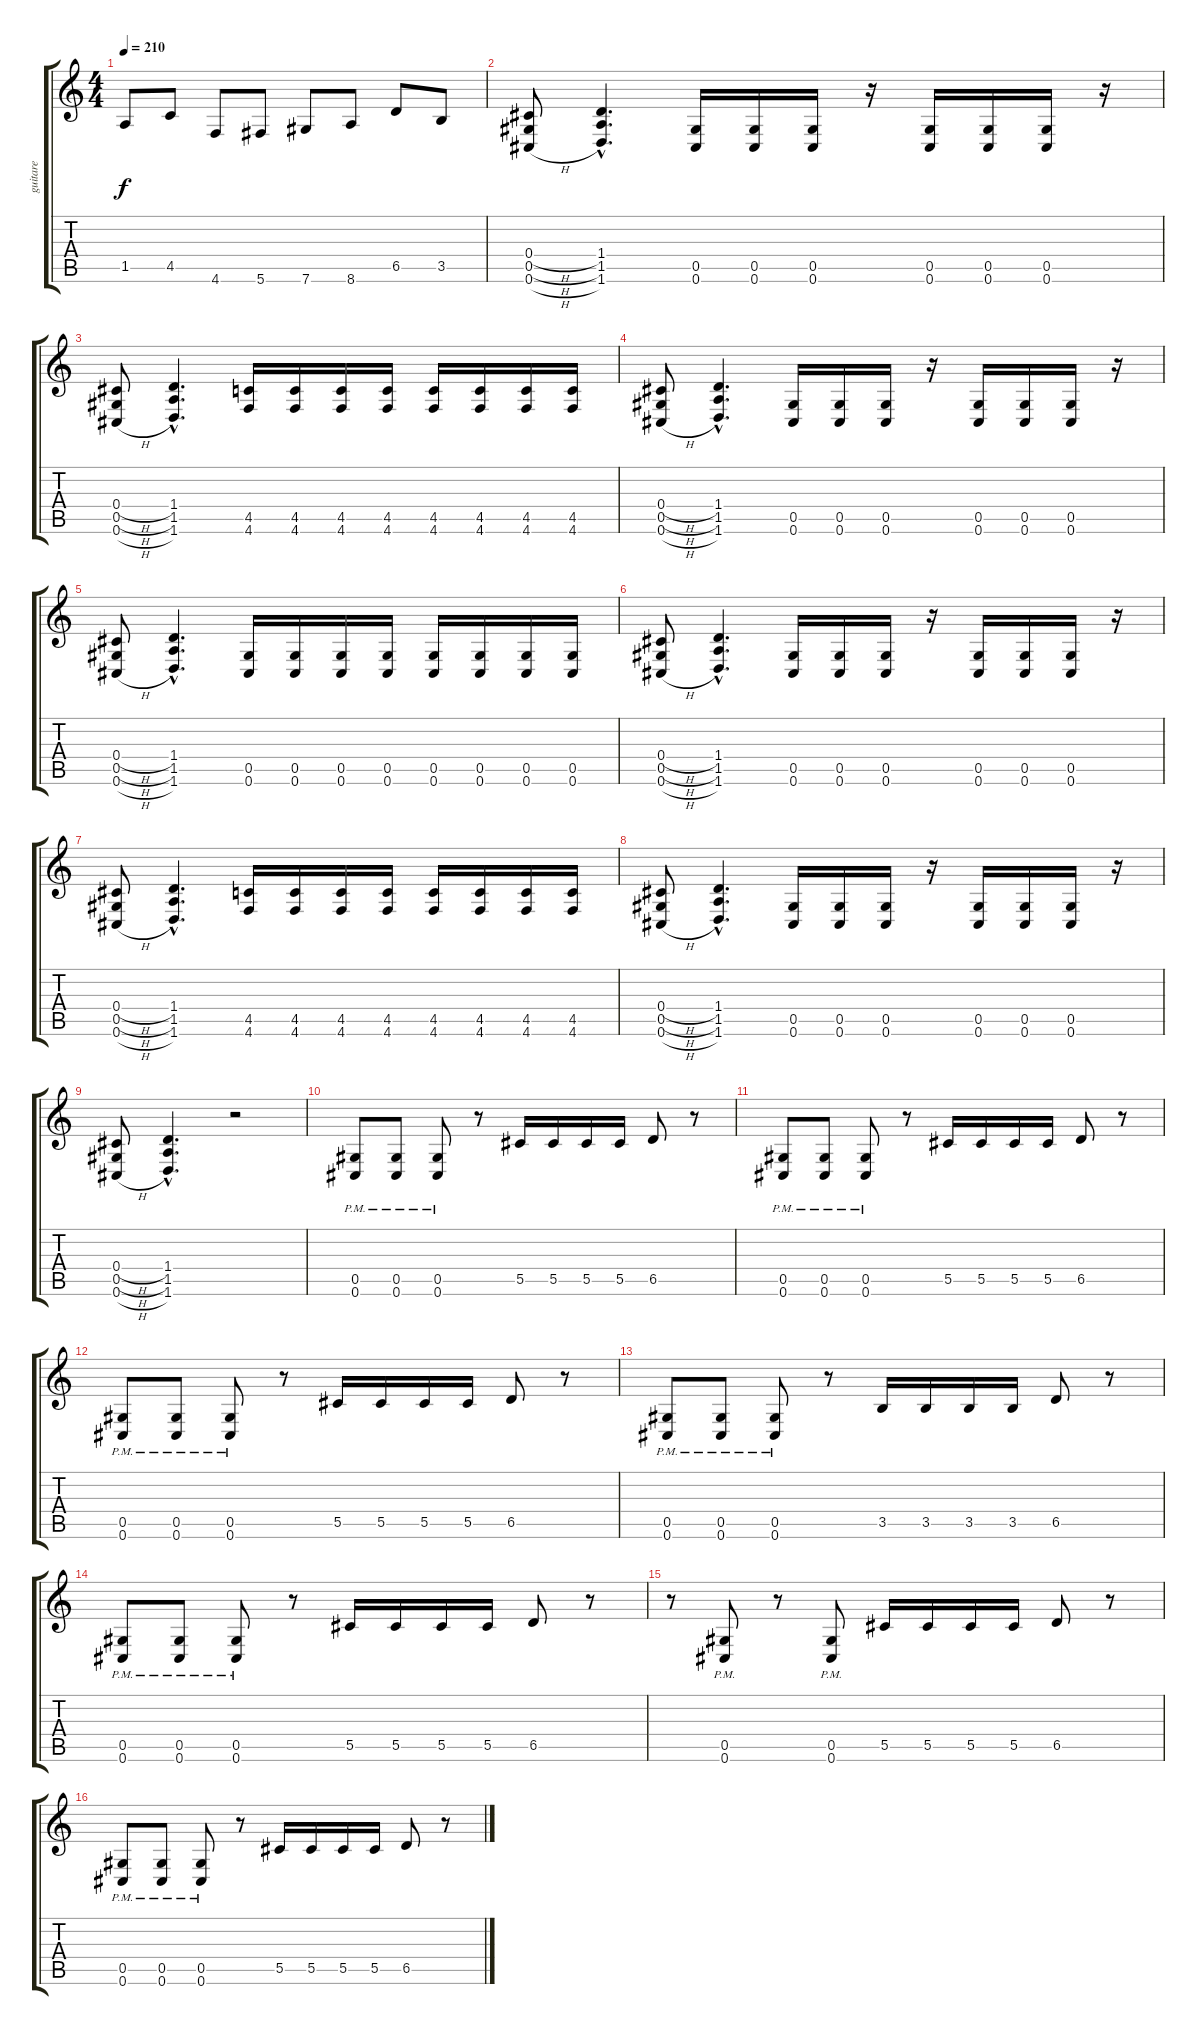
\track ("guitare" "guitare") {instrument distortionguitar}
\staff {score tabs}
\tuning (Eb4 Bb3 Gb3 Db3 Ab2 Db2) {hide}
\ts (4 4)
\tempo 210
\clef g2
\ks c
1.5.8{dy f} 4.5.8 4.6.8 5.6.8 7.6.8 8.6.8 6.5.8 3.5.8 |
(0.4{h} 0.5{h} 0.6{h}).8 (1.4{hac} 1.5{hac} 1.6{hac}).4{d} (0.5 0.6).16 (0.5 0.6).16 (0.5 0.6).16 r.16 (0.5 0.6).16 (0.5 0.6).16 (0.5 0.6).16 r.16 |
(0.4{h} 0.5{h} 0.6{h}).8 (1.4{hac} 1.5{hac} 1.6{hac}).4{d} (4.5 4.6).16 (4.5 4.6).16 (4.5 4.6).16 (4.5 4.6).16 (4.5 4.6).16 (4.5 4.6).16 (4.5 4.6).16 (4.5 4.6).16 |
(0.4{h} 0.5{h} 0.6{h}).8 (1.4{hac} 1.5{hac} 1.6{hac}).4{d} (0.5 0.6).16 (0.5 0.6).16 (0.5 0.6).16 r.16 (0.5 0.6).16 (0.5 0.6).16 (0.5 0.6).16 r.16 |
(0.4{h} 0.5{h} 0.6{h}).8 (1.4{hac} 1.5{hac} 1.6{hac}).4{d} (0.5 0.6).16 (0.5 0.6).16 (0.5 0.6).16 (0.5 0.6).16 (0.5 0.6).16 (0.5 0.6).16 (0.5 0.6).16 (0.5 0.6).16 |
(0.4{h} 0.5{h} 0.6{h}).8 (1.4{hac} 1.5{hac} 1.6{hac}).4{d} (0.5 0.6).16 (0.5 0.6).16 (0.5 0.6).16 r.16 (0.5 0.6).16 (0.5 0.6).16 (0.5 0.6).16 r.16 |
(0.4{h} 0.5{h} 0.6{h}).8 (1.4{hac} 1.5{hac} 1.6{hac}).4{d} (4.5 4.6).16 (4.5 4.6).16 (4.5 4.6).16 (4.5 4.6).16 (4.5 4.6).16 (4.5 4.6).16 (4.5 4.6).16 (4.5 4.6).16 |
(0.4{h} 0.5{h} 0.6{h}).8 (1.4{hac} 1.5{hac} 1.6{hac}).4{d} (0.5 0.6).16 (0.5 0.6).16 (0.5 0.6).16 r.16 (0.5 0.6).16 (0.5 0.6).16 (0.5 0.6).16 r.16 |
(0.4{h} 0.5{h} 0.6{h}).8 (1.4{hac} 1.5{hac} 1.6{hac}).4{d} r.2 |
(0.5{pm} 0.6{pm}).8 (0.5{pm} 0.6{pm}).8 (0.5{pm} 0.6{pm}).8 r.8 5.5.16 5.5.16 5.5.16 5.5.16 6.5.8 r.8 |
(0.5{pm} 0.6{pm}).8 (0.5{pm} 0.6{pm}).8 (0.5{pm} 0.6{pm}).8 r.8 5.5.16 5.5.16 5.5.16 5.5.16 6.5.8 r.8 |
(0.5{pm} 0.6{pm}).8 (0.5{pm} 0.6{pm}).8 (0.5{pm} 0.6{pm}).8 r.8 5.5.16 5.5.16 5.5.16 5.5.16 6.5.8 r.8 |
(0.5{pm} 0.6{pm}).8 (0.5{pm} 0.6{pm}).8 (0.5{pm} 0.6{pm}).8 r.8 3.5.16 3.5.16 3.5.16 3.5.16 6.5.8 r.8 |
(0.5{pm} 0.6{pm}).8 (0.5{pm} 0.6{pm}).8 (0.5{pm} 0.6{pm}).8 r.8 5.5.16 5.5.16 5.5.16 5.5.16 6.5.8 r.8 |
r.8 (0.5{pm} 0.6{pm}).8 r.8 (0.5{pm} 0.6{pm}).8 5.5.16 5.5.16 5.5.16 5.5.16 6.5.8 r.8 |
(0.5{pm} 0.6{pm}).8 (0.5{pm} 0.6{pm}).8 (0.5{pm} 0.6{pm}).8 r.8 5.5.16 5.5.16 5.5.16 5.5.16 6.5.8 r.8
